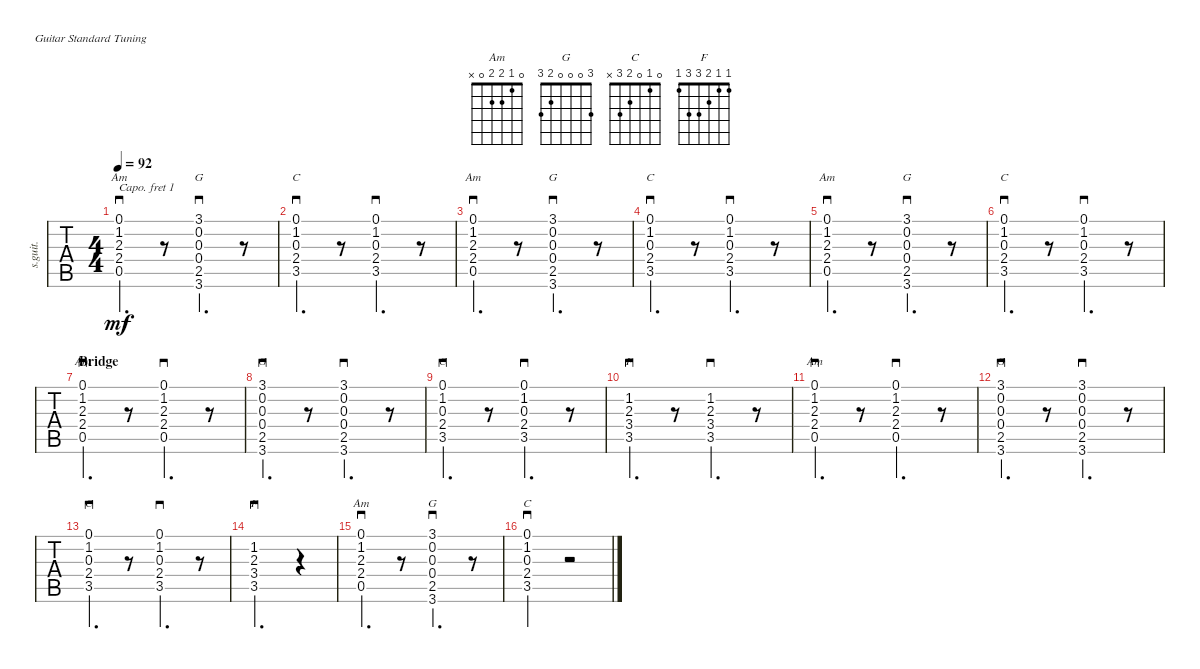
\defaultSystemsLayout 4
\bracketExtendMode nobrackets
\track ("MVV Chords Guitar" "s.guit.") {instrument acousticguitarsteel}
\staff {tabs}
\capo 1
\tuning (E4 B3 G3 D3 A2 E2)
\displaytranspose 0
\chord ("Am" 0 1 2 2 0 x)
\chord ("G" 3 0 0 0 2 3)
\chord ("C" 0 1 0 2 3 x)
\chord ("F" 1 1 2 3 3 1)
\ts (4 4)
\tempo 92
\clef g2
\ks aminor
(0.5{acc #} 2.4 2.3{acc #} 1.2{acc #} 0.1).4{d sd ch "Am" dy mf beam Up} r.8 (2.5 0.4{acc #} 0.3{acc #} 0.2 3.1{acc #} 3.6{acc #}).4{d sd ch "G" beam Up} r.8 |
(3.5{acc #} 2.4 0.3{acc #} 1.2{acc #} 0.1).4{d sd ch "C" beam Up} r.8 (3.5{acc #} 2.4 0.3{acc #} 1.2{acc #} 0.1).4{d sd beam Up} r.8 |
(0.5{acc #} 2.4 2.3{acc #} 1.2{acc #} 0.1).4{d sd ch "Am" beam Up} r.8 (2.5 0.4{acc #} 0.3{acc #} 0.2 3.1{acc #} 3.6{acc #}).4{d sd ch "G" beam Up} r.8 |
(3.5{acc #} 2.4 0.3{acc #} 1.2{acc #} 0.1).4{d sd ch "C" beam Up} r.8 (3.5{acc #} 2.4 0.3{acc #} 1.2{acc #} 0.1).4{d sd beam Up} r.8 |
(0.5{acc #} 2.4 2.3{acc #} 1.2{acc #} 0.1).4{d sd ch "Am" beam Up} r.8 (2.5 0.4{acc #} 0.3{acc #} 0.2 3.1{acc #} 3.6{acc #}).4{d sd ch "G" beam Up} r.8 |
(3.5{acc #} 2.4 0.3{acc #} 1.2{acc #} 0.1).4{d sd ch "C" beam Up} r.8 (3.5{acc #} 2.4 0.3{acc #} 1.2{acc #} 0.1).4{d sd beam Up} r.8 |
\section ("" "Bridge")
(0.5{acc #} 2.4 2.3{acc #} 1.2{acc #} 0.1).4{d sd ch "Am" beam Up} r.8 (0.5{acc #} 2.4 2.3{acc #} 1.2{acc #} 0.1).4{d sd beam Up} r.8 |
(2.5 0.4{acc #} 0.3{acc #} 0.2 3.1{acc #} 3.6{acc #}).4{d sd ch "G" beam Up} r.8 (2.5 0.4{acc #} 0.3{acc #} 0.2 3.1{acc #} 3.6{acc #}).4{d sd beam Up} r.8 |
(3.5{acc #} 2.4 0.3{acc #} 1.2{acc #} 0.1).4{d sd ch "C" beam Up} r.8 (3.5{acc #} 2.4 0.3{acc #} 1.2{acc #} 0.1).4{d sd beam Up} r.8 |
(3.5{acc #} 3.4{acc #} 2.3{acc #} 1.2{acc #}).4{d sd ch "F" beam Up} r.8 (3.5{acc #} 3.4{acc #} 2.3{acc #} 1.2{acc #}).4{d sd beam Up} r.8 |
(0.5{acc #} 2.4 2.3{acc #} 1.2{acc #} 0.1).4{d sd ch "Am" beam Up} r.8 (0.5{acc #} 2.4 2.3{acc #} 1.2{acc #} 0.1).4{d sd beam Up} r.8 |
(2.5 0.4{acc #} 0.3{acc #} 0.2 3.1{acc #} 3.6{acc #}).4{d sd ch "G" beam Up} r.8 (2.5 0.4{acc #} 0.3{acc #} 0.2 3.1{acc #} 3.6{acc #}).4{d sd beam Up} r.8 |
(3.5{acc #} 2.4 0.3{acc #} 1.2{acc #} 0.1).4{d sd ch "C" beam Up} r.8 (3.5{acc #} 2.4 0.3{acc #} 1.2{acc #} 0.1).4{d sd beam Up} r.8 |
(3.5{acc #} 3.4{acc #} 2.3{acc #} 1.2{acc #}).2{d sd ch "F" beam Up} r.4 |
(0.5{acc #} 2.4 2.3{acc #} 1.2{acc #} 0.1).4{d sd ch "Am" beam Up} r.8 (3.6{acc #} 2.5 0.4{acc #} 0.3{acc #} 0.2 3.1{acc #}).4{d sd ch "G" beam Up} r.8 |
(3.5{acc #} 2.4 0.3{acc #} 1.2{acc #} 0.1).2{sd ch "C" beam Up} r.2
